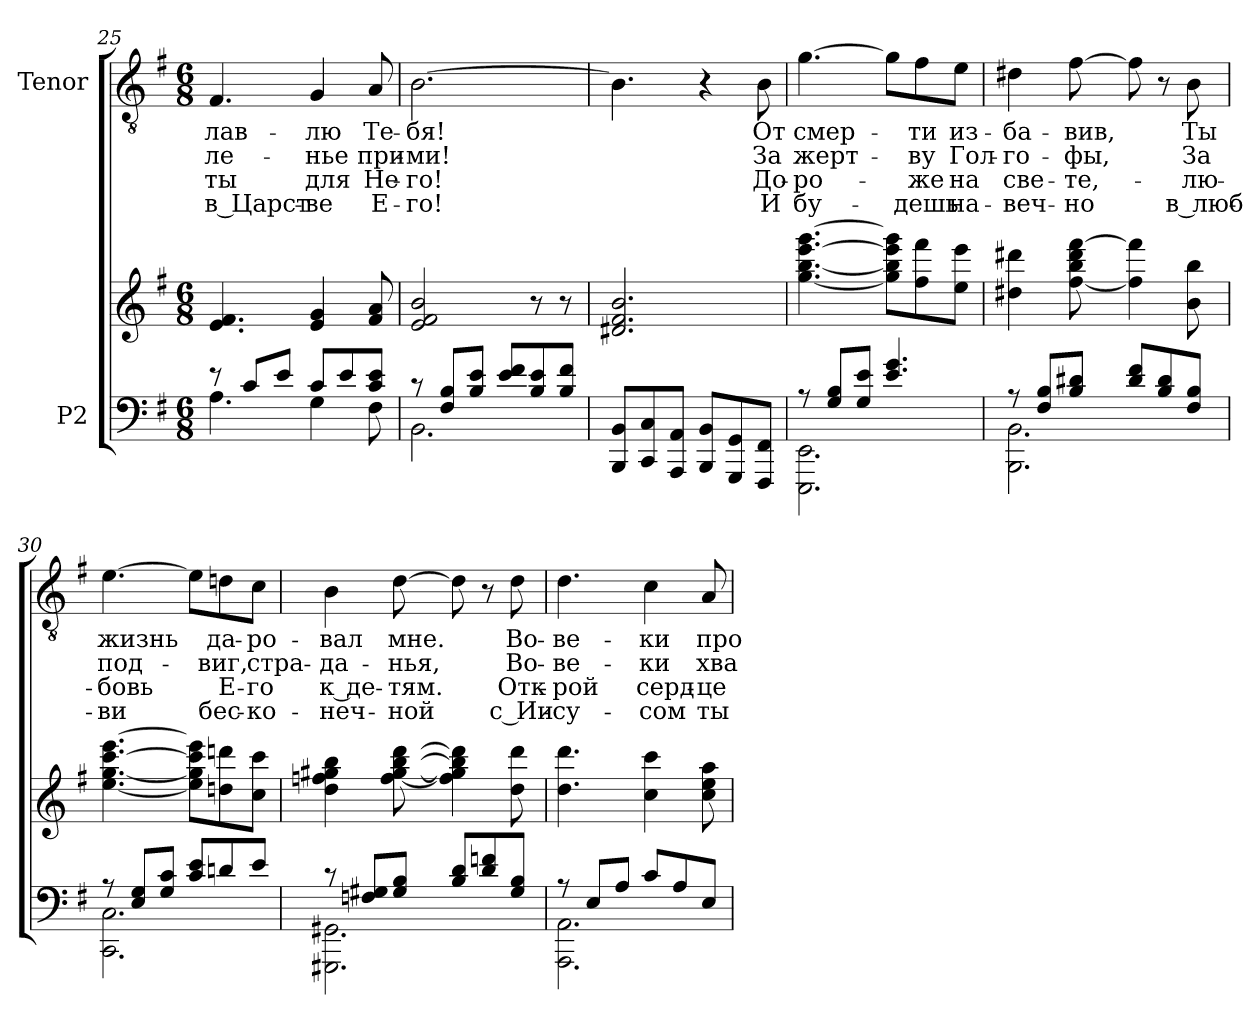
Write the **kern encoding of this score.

**kern	**kern	**kern	**text	**text	**text	**text
*part2	*part2	*part1	*part1	*part1	*part1	*part1
*staff3	*staff2	*staff1	*staff1	*staff1	*staff1	*staff1
*I"P2	*	*I"Tenor	*	*	*	*
*clefF4	*clefG2	*clefGv2	*	*	*	*
*	*	*ITrd7c12	*	*	*	*
*k[f#]	*k[f#]	*k[f#]	*	*	*	*
*e:	*e:	*e:	*	*	*	*
*M6/8	*M6/8	*M6/8	*	*	*	*
=25	=25	=25	=25	=25	=25	=25
*^	*	*	*	*	*	*
!	!	!	!	!LO:LY:b:color=#000000	!LO:LY:b:color=#000000	!LO:LY:b:color=#000000	!LO:LY:b:color=#000000
8r	4.Ai\	4.ei/ 4.f#i	4.FF#i/	-лав-	-ле-	ты	в Царст-
8ci/L	.	.	.	.	.	.	.
8ei/J	.	.	.	.	.	.	.
!	!	!	!	!LO:LY:b:color=#000000	!LO:LY:b:color=#000000	!LO:LY:b:color=#000000	!LO:LY:b:color=#000000
8ci/L	4Gi\	4ei/ 4gi	4GGi/	-лю	-нье	для	-ве
8ei/	.	.	.	.	.	.	.
!	!	!	!	!LO:LY:b:color=#000000	!LO:LY:b:color=#000000	!LO:LY:b:color=#000000	!LO:LY:b:color=#000000
8ci/ 8eiJ	8F#i\	8f#i/ 8ai	8AAi/	Те-	при-	Не-	Е-
=26	=26	=26	=26	=26	=26	=26	=26
!	!	!	!	!LO:LY:b:color=#000000	!LO:LY:b:color=#000000	!LO:LY:b:color=#000000	!LO:LY:b:color=#000000
8r	2.BBi\	2ei/ 2f#i 2bi	[>2.BBi\	-бя!	-ми!	-го!	-го!
8F#i/ 8BiL	.	.	.	.	.	.	.
8Bi/ 8eiJ	.	.	.	.	.	.	.
8ei/ 8f#iL	.	.	.	.	.	.	.
8Bi/ 8ei	.	8r	.	.	.	.	.
8Bi/ 8f#iJ	.	8r	.	.	.	.	.
*v	*v	*	*	*	*	*	*
=27	=27	=27	=27	=27	=27	=27
8BBBi/ 8BBiL	2.d#Xi/ 2.f#i 2.bi	4.BBi\]	.	.	.	.
8CCi/ 8Ci	.	.	.	.	.	.
8AAAi/ 8AAiJ	.	.	.	.	.	.
8BBBi/ 8BBiL	.	4r	.	.	.	.
8GGGi/ 8GGi	.	.	.	.	.	.
!	!	!	!LO:LY:b:color=#000000	!LO:LY:b:color=#000000	!LO:LY:b:color=#000000	!LO:LY:b:color=#000000
8FFF#i/ 8FF#iJ	.	8BBi\	От	За	До-	И
=28	=28	=28	=28	=28	=28	=28
*^	*	*	*	*	*	*
!	!	!	!	!LO:LY:b:color=#000000	!LO:LY:b:color=#000000	!LO:LY:b:color=#000000	!LO:LY:b:color=#000000
8r	2.EEEi\ 2.EEi	[<4.ggi\ [<4.bbi [>4.eeei [>4.gggi	[>4.Gi\	смер-	жерт-	-ро-	бу-
8Gi/ 8BiL	.	.	.	.	.	.	.
8Gi/ 8eiJ	.	.	.	.	.	.	.
4.ei/ 4.gi	.	8ggi\] 8bbi] 8eeei] 8gggi]L	8Gi\L]	.	.	.	.
!	!	!	!	!LO:LY:b:color=#000000	!LO:LY:b:color=#000000	!LO:LY:b:color=#000000	!LO:LY:b:color=#000000
.	.	8ff#i\ 8fff#i	8F#i\	-ти	-ву	-же	-дешь
!	!	!	!	!LO:LY:b:color=#000000	!LO:LY:b:color=#000000	!LO:LY:b:color=#000000	!LO:LY:b:color=#000000
.	.	8eei\ 8eeeiJ	8Ei\J	из-	Гол-	на	на-
!!LO:LB:g=z
=29	=29	=29	=29	=29	=29	=29	=29
!	!	!	!	!LO:LY:b:color=#000000	!LO:LY:b:color=#000000	!LO:LY:b:color=#000000	!LO:LY:b:color=#000000
8r	2.BBBi\ 2.BBi	4dd#Xi\ 4ddd#Xi	4D#Xi\	-ба-	-го-	све-	-веч-
8F#i/ 8BiL	.	.	.	.	.	.	.
!	!	!	!	!LO:LY:b:color=#000000	!LO:LY:b:color=#000000	!LO:LY:b:color=#000000	!LO:LY:b:color=#000000
8Bi/ 8d#XiJ	.	[<8ff#i\ 8bbi 8ddd#i [>8fff#i	[>8F#i\	-вив,	-фы,	-те,-	-но
8d#i/ 8f#iL	.	4ff#i\] 4fff#i]	8F#i\]	.	.	.	.
8Bi/ 8d#i	.	.	8r	.	.	.	.
!	!	!	!	!LO:LY:b:color=#000000	!LO:LY:b:color=#000000	!LO:LY:b:color=#000000	!LO:LY:b:color=#000000
8F#i/ 8BiJ	.	8bi\ 8bbi	8BBi\	Ты	За	-лю-	в люб-
=30	=30	=30	=30	=30	=30	=30	=30
!	!	!	!	!LO:LY:b:color=#000000	!LO:LY:b:color=#000000	!LO:LY:b:color=#000000	!LO:LY:b:color=#000000
8r	2.CCi\ 2.Ci	[<4.eei\ [<4.ggi [>4.ccci [>4.eeei	[>4.Ei\	жизнь	под-	-бовь	-ви
8Ei/ 8GiL	.	.	.	.	.	.	.
8Gi/ 8ciJ	.	.	.	.	.	.	.
8ci/ 8eiL	.	8eei\] 8ggi] 8ccci] 8eeei]L	8Ei\L]	.	.	.	.
!	!	!	!	!LO:LY:b:color=#000000	!LO:LY:b:color=#000000	!LO:LY:b:color=#000000	!LO:LY:b:color=#000000
8dni/	.	8ddni\ 8dddni	8Dni\	да-	-виг,	Е-	бес-
!	!	!	!	!LO:LY:b:color=#000000	!LO:LY:b:color=#000000	!LO:LY:b:color=#000000	!LO:LY:b:color=#000000
8ei/J	.	8cci\ 8ccciJ	8Ci\J	-ро-	стра-	-го	-ко-
=31	=31	=31	=31	=31	=31	=31	=31
!	!	!	!	!LO:LY:b:color=#000000	!LO:LY:b:color=#000000	!LO:LY:b:color=#000000	!LO:LY:b:color=#000000
8r	2.GGG#Xi\ 2.GG#Xi	4ddi\ 4ffni 4gg#Xi 4bbi	4BBi\	-вал	-да-	к де-	-неч-
8Fni/ 8G#XiL	.	.	.	.	.	.	.
!	!	!	!	!LO:LY:b:color=#000000	!LO:LY:b:color=#000000	!LO:LY:b:color=#000000	!LO:LY:b:color=#000000
8G#i/ 8BiJ	.	[<8ffi\ [>8gg#i [>8bbi [>8dddi	[>8Di\	мне.	-нья,	-тям.	-ной
8Bi/ 8diL	.	4ffi\] 4gg#i] 4bbi] 4dddi]	8Di\]	.	.	.	.
8di/ 8fni	.	.	8r	.	.	.	.
!	!	!	!	!LO:LY:b:color=#000000	!LO:LY:b:color=#000000	!LO:LY:b:color=#000000	!LO:LY:b:color=#000000
8G#i/ 8BiJ	.	8ddi\ 8dddi	8Di\	Во-	Во-	Отк-	с Ии-
=32	=32	=32	=32	=32	=32	=32	=32
!	!	!	!	!LO:LY:b:color=#000000	!LO:LY:b:color=#000000	!LO:LY:b:color=#000000	!LO:LY:b:color=#000000
8r	2.AAAi\ 2.AAi	4.ddi\ 4.dddi	4.Di\	-ве-	-ве-	-рой	-су-
8Ei/L	.	.	.	.	.	.	.
8Ai/J	.	.	.	.	.	.	.
!	!	!	!	!LO:LY:b:color=#000000	!LO:LY:b:color=#000000	!LO:LY:b:color=#000000	!LO:LY:b:color=#000000
8ci/L	.	4cci\ 4ccci	4Ci\	-ки	-ки	серд-	-сом
8Ai/	.	.	.	.	.	.	.
!	!	!	!	!LO:LY:b:color=#000000	!LO:LY:b:color=#000000	!LO:LY:b:color=#000000	!LO:LY:b:color=#000000
8Ei/J	.	8cci\ 8eei 8aai	8AAi/	про-	хва-	-це	ты
*v	*v	*	*	*	*	*	*
=	=	=	=	=	=	=
*-	*-	*-	*-	*-	*-	*-
